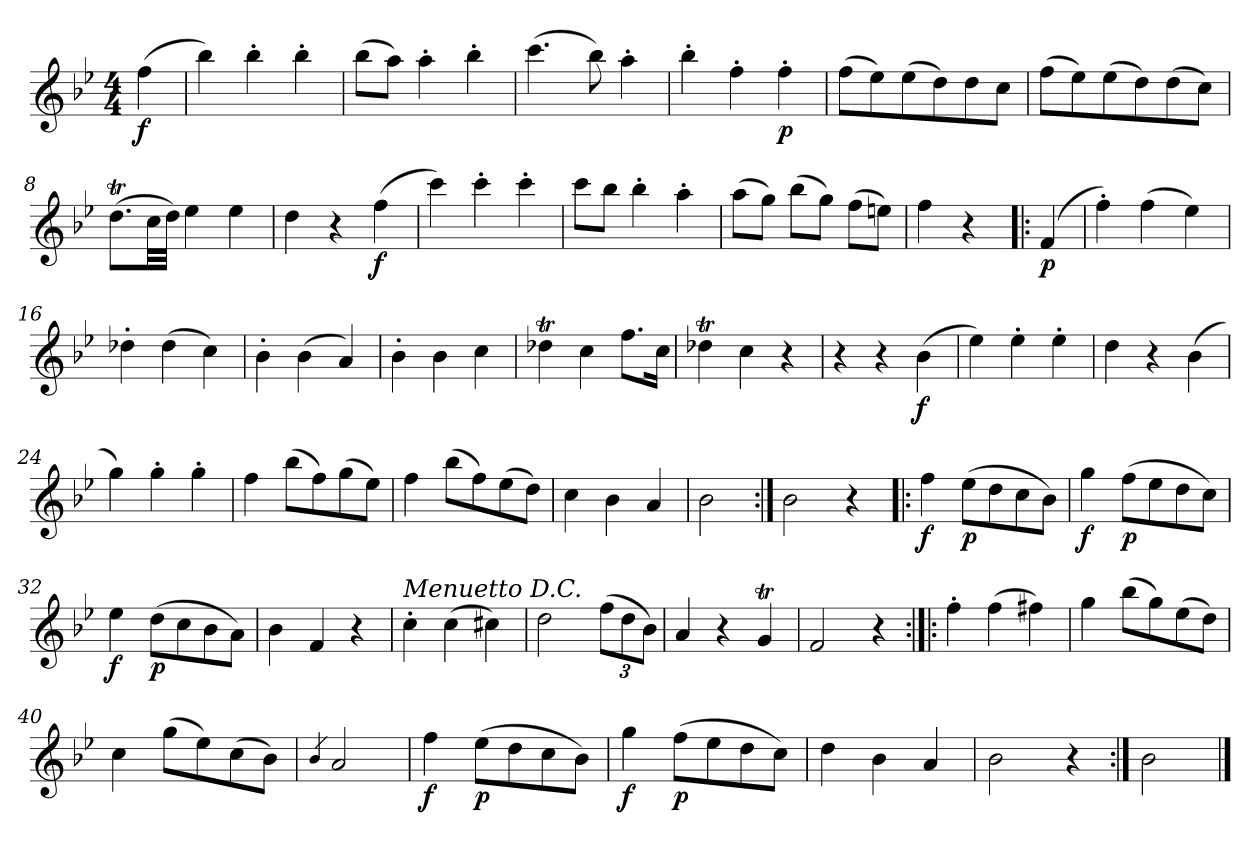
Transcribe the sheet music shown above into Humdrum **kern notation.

**kern	**dynam
*part1	*part1
*staff1	*staff1
*clefG2	*
*k[b-e-]	*
*B-:	*
*M4/4	*
=1	=1
!	!LO:DY:b
(>4ff\	f
=2	=2
4bb-\)	.
4bb-'\	.
4bb-'\	.
=3	=3
(>8bb-\L	.
8aa\J)	.
4aa'\	.
4bb-'\	.
=4	=4
(>4.ccc\	.
8bb-\)	.
4aa'\	.
=5	=5
4bb-'\	.
4ff'\	.
!	!LO:DY:b
4ff'\	p
=6	=6
(>8ff\L	.
8ee-\)	.
(>8ee-\	.
8dd\)	.
8dd\	.
8cc\J	.
=7	=7
(>8ff\L	.
8ee-\)	.
(>8ee-\	.
8dd\)	.
(>8dd\	.
8cc\J)	.
=8	=8
(>8.ddt\L	.
32cc\LL	.
32dd\JJJ)	.
4ee-\	.
4ee-\	.
=9	=9
4dd\	.
4r	.
!	!LO:DY:b
(>4ff\	f
!!LO:LB:g=z
=10	=10
4ccc\)	.
4ccc'\	.
4ccc'\	.
=11	=11
8ccc\L	.
8bb-\J	.
4bb-'\	.
4aa'\	.
=12	=12
(8aa\L	.
8gg\J)	.
(>8bb-\L	.
8gg\J)	.
(>8ff\L	.
8een\J)	.
=13	=13
4ff\	.
4r	.
=14!|:	=14!|:
!	!LO:DY:b
(>4f/	p
=15	=15
4ff'\)	.
(>4ff\	.
4ee-\)	.
=16	=16
4dd-X'\	.
(>4dd-\	.
4cc\)	.
=17	=17
4b-'\	.
(>4b-\	.
4a/)	.
=18	=18
4b-'\	.
4b-\	.
4cc\	.
=19	=19
4dd-XT\	.
4cc\	.
8.ff\L	.
16cc\Jk	.
=20	=20
4dd-XT\	.
4cc\	.
4r	.
=21	=21
4r	.
4r	.
!	!LO:DY:b
(>4b-\	f
=22	=22
4ee-\)	.
4ee-'\	.
4ee-'\	.
!!LO:LB:g=z
=23	=23
4dd\	.
4r	.
(>4b-\	.
=24	=24
4gg\)	.
4gg'\	.
4gg'\	.
=25	=25
4ff\	.
(>8bb-\L	.
8ff\)	.
(>8gg\	.
8ee-\J)	.
=26	=26
4ff\	.
(>8bb-\L	.
8ff\)	.
(>8ee-\	.
8dd\J)	.
=27	=27
4cc\	.
4b-\	.
4a/	.
=28	=28
2b-\	.
=29:|!	=29:|!
2b-\	.
4r	.
=30!|:	=30!|:
!	!LO:DY:b
4ff\	f
!	!LO:DY:b
(>8ee-\L	p
8dd\	.
8cc\	.
8b-\J)	.
=31	=31
!	!LO:DY:b
4gg\	f
!	!LO:DY:b
(>8ff\L	p
8ee-\	.
8dd\	.
8cc\J)	.
=32	=32
!	!LO:DY:b
4ee-\	f
!	!LO:DY:b
(>8dd\L	p
8cc\	.
8b-\	.
8a\J)	.
=33	=33
4b-\	.
4f/	.
4r	.
=34	=34
!LO:TX:i:t=Menuetto D.C.	!
4cc'\	.
(>4cc\	.
4cc#X\)	.
!!LO:LB:g=z
=35	=35
2dd\	.
(>12ff\L	.
12dd\	.
12b-\J)	.
=36	=36
4a/	.
4r	.
4gT/	.
=37	=37
2f/	.
4r	.
=38:|!|:	=38:|!|:
4ff'\	.
(4ff\	.
4ff#X\)	.
=39	=39
4gg\	.
(8bb-\L	.
8gg\)	.
(>8ee-\	.
8dd\J)	.
=40	=40
4cc\	.
(>8gg\L	.
8ee-\)	.
(>8cc\	.
8b-\J)	.
=41	=41
4qb-/	.
2a/	.
=42	=42
!	!LO:DY:b
4ff\	f
!	!LO:DY:b
(>8ee-\L	p
8dd\	.
8cc\	.
8b-\J)	.
=43	=43
!	!LO:DY:b
4gg\	f
!	!LO:DY:b
(>8ff\L	p
8ee-\	.
8dd\	.
8cc\J)	.
=44	=44
4dd\	.
4b-\	.
4a/	.
=45	=45
2b-\	.
4r	.
=46:|!	=46:|!
2b-\	.
==	==
*-	*-
